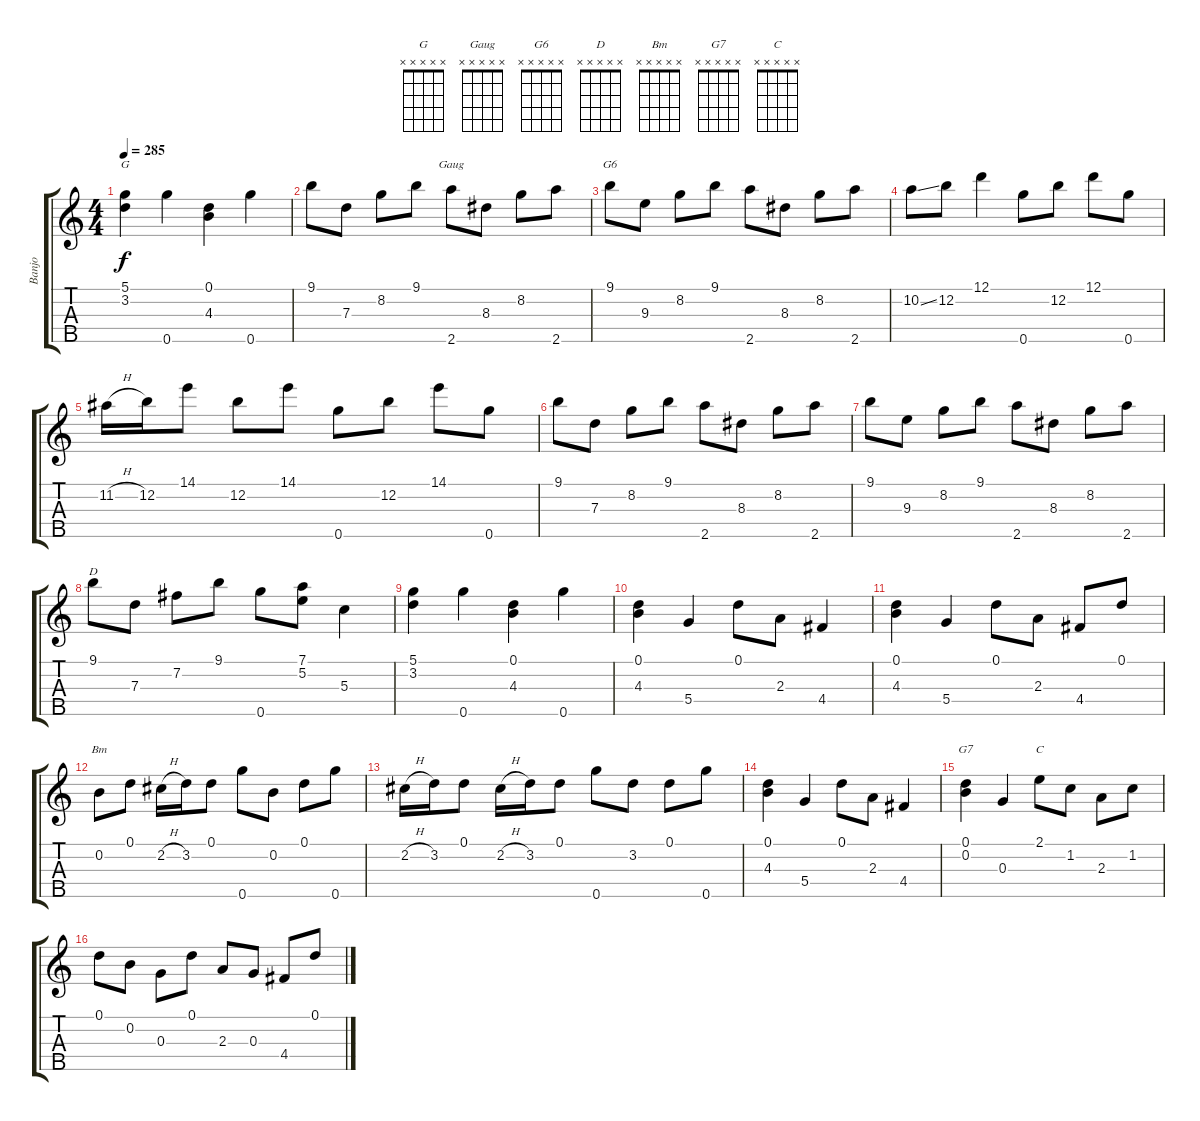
\track ("Banjo" "Banjo") {instrument banjo}
\staff {score tabs}
\tuning (D4 B3 G3 D3 G4) {hide}
\displaytranspose 12
\chord ("G" x x x x x) {firstfret 0}
\chord ("Gaug" x x x x x) {firstfret 0}
\chord ("G6" x x x x x) {firstfret 0}
\chord ("D" x x x x x) {firstfret 0}
\chord ("Bm" x x x x x) {firstfret 0}
\chord ("G7" x x x x x) {firstfret 0}
\chord ("C" x x x x x) {firstfret 0}
\ts (4 4)
\tempo 285
\clef g2
\ks c
(5.1 3.2).4{ch "G" dy f} 0.5.4 (0.1 4.3).4 0.5.4 |
9.1.8 7.3.8 8.2.8 9.1.8 2.5.8{ch "Gaug"} 8.3.8 8.2.8 2.5.8 |
9.1.8{ch "G6"} 9.3.8 8.2.8 9.1.8 2.5.8 8.3.8 8.2.8 2.5.8 |
10.2{ss}.8 12.2.8 12.1.4 0.5.8 12.2.8 12.1.8 0.5.8 |
11.2{h}.16 12.2.16 14.1.8 12.2.8 14.1.8 0.5.8 12.2.8 14.1.8 0.5.8 |
9.1.8 7.3.8 8.2.8 9.1.8 2.5.8 8.3.8 8.2.8 2.5.8 |
9.1.8 9.3.8 8.2.8 9.1.8 2.5.8 8.3.8 8.2.8 2.5.8 |
9.1.8{ch "D"} 7.3.8 7.2.8 9.1.8 0.5.8 (7.1 5.2).8 5.3.4 |
(5.1 3.2).4 0.5.4 (0.1 4.3).4 0.5.4 |
(0.1 4.3).4 5.4.4 0.1.8 2.3.8 4.4.4 |
(0.1 4.3).4 5.4.4 0.1.8 2.3.8 4.4.8 0.1.8 |
0.2.8{ch "Bm"} 0.1.8 2.2{h}.16 3.2.16 0.1.8 0.5.8 0.2.8 0.1.8 0.5.8 |
2.2{h}.16 3.2.16 0.1.8 2.2{h}.16 3.2.16 0.1.8 0.5.8 3.2.8 0.1.8 0.5.8 |
(0.1 4.3).4 5.4.4 0.1.8 2.3.8 4.4.4 |
(0.1 0.2).4{ch "G7"} 0.3.4 2.1.8{ch "C"} 1.2.8 2.3.8 1.2.8 |
0.1.8 0.2.8 0.3.8 0.1.8 2.3.8 0.3.8 4.4.8 0.1.8
